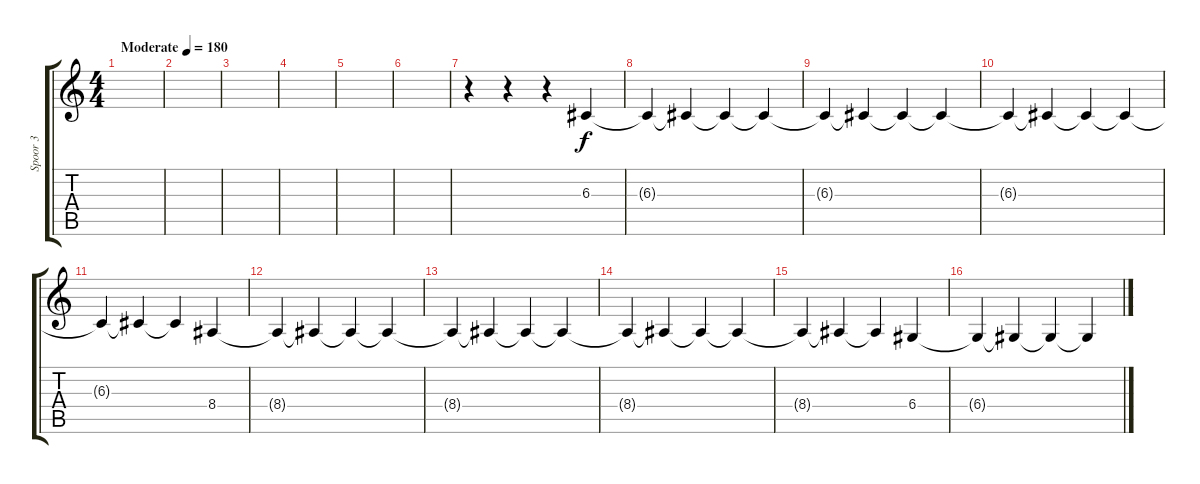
\track ("Spoor 3" "Spoor 3") {instrument viola}
\staff {score tabs}
\tuning (E4 B3 G3 D3 A2 E2) {hide}
\ts (4 4)
\tempo (180 "Moderate")
\clef g2
\ks c
|
|
|
|
|
|
r.4 r.4 r.4 6.3.4 |
6.3{t}.4 6.3{t}.4 6.3{t}.4 6.3{t}.4 |
6.3{t}.4 6.3{t}.4 6.3{t}.4 6.3{t}.4 |
6.3{t}.4 6.3{t}.4 6.3{t}.4 6.3{t}.4 |
6.3{t}.4 6.3{t}.4 6.3{t}.4 8.4.4 |
8.4{t}.4 8.4{t}.4 8.4{t}.4 8.4{t}.4 |
8.4{t}.4 8.4{t}.4 8.4{t}.4 8.4{t}.4 |
8.4{t}.4 8.4{t}.4 8.4{t}.4 8.4{t}.4 |
8.4{t}.4 8.4{t}.4 8.4{t}.4 6.4.4 |
6.4{t}.4 6.4{t}.4 6.4{t}.4 6.4{t}.4
